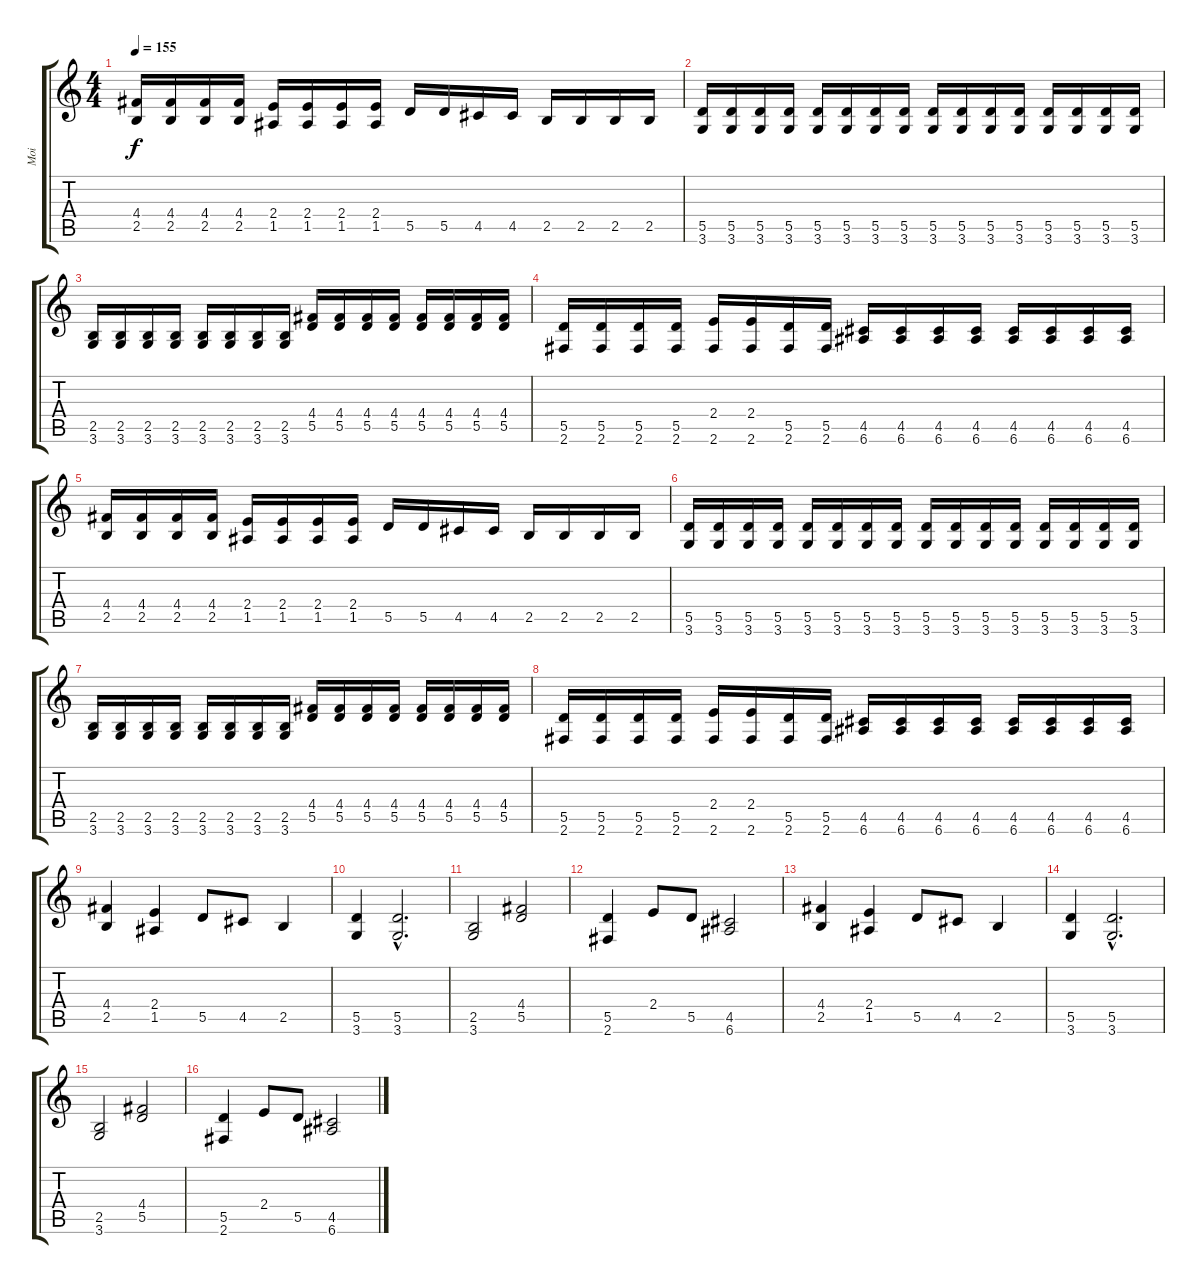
\track ("Moi" "Moi") {instrument distortionguitar}
\staff {score tabs}
\tuning (E4 B3 G3 D3 A2 E2) {hide}
\ts (4 4)
\tempo 155
\clef g2
\ks c
(4.4 2.5).16{dy f} (4.4 2.5).16 (4.4 2.5).16 (4.4 2.5).16 (2.4 1.5).16 (2.4 1.5).16 (2.4 1.5).16 (2.4 1.5).16 5.5.16 5.5.16 4.5.16 4.5.16 2.5.16 2.5.16 2.5.16 2.5.16 |
(5.5 3.6).16 (5.5 3.6).16 (5.5 3.6).16 (5.5 3.6).16 (5.5 3.6).16 (5.5 3.6).16 (5.5 3.6).16 (5.5 3.6).16 (5.5 3.6).16 (5.5 3.6).16 (5.5 3.6).16 (5.5 3.6).16 (5.5 3.6).16 (5.5 3.6).16 (5.5 3.6).16 (5.5 3.6).16 |
(2.5 3.6).16 (2.5 3.6).16 (2.5 3.6).16 (2.5 3.6).16 (2.5 3.6).16 (2.5 3.6).16 (2.5 3.6).16 (2.5 3.6).16 (4.4 5.5).16 (4.4 5.5).16 (4.4 5.5).16 (4.4 5.5).16 (4.4 5.5).16 (4.4 5.5).16 (4.4 5.5).16 (4.4 5.5).16 |
(5.5 2.6).16 (5.5 2.6).16 (5.5 2.6).16 (5.5 2.6).16 (2.4 2.6).16 (2.4 2.6).16 (5.5 2.6).16 (5.5 2.6).16 (4.5 6.6).16 (4.5 6.6).16 (4.5 6.6).16 (4.5 6.6).16 (4.5 6.6).16 (4.5 6.6).16 (4.5 6.6).16 (4.5 6.6).16 |
(4.4 2.5).16 (4.4 2.5).16 (4.4 2.5).16 (4.4 2.5).16 (2.4 1.5).16 (2.4 1.5).16 (2.4 1.5).16 (2.4 1.5).16 5.5.16 5.5.16 4.5.16 4.5.16 2.5.16 2.5.16 2.5.16 2.5.16 |
(5.5 3.6).16 (5.5 3.6).16 (5.5 3.6).16 (5.5 3.6).16 (5.5 3.6).16 (5.5 3.6).16 (5.5 3.6).16 (5.5 3.6).16 (5.5 3.6).16 (5.5 3.6).16 (5.5 3.6).16 (5.5 3.6).16 (5.5 3.6).16 (5.5 3.6).16 (5.5 3.6).16 (5.5 3.6).16 |
(2.5 3.6).16 (2.5 3.6).16 (2.5 3.6).16 (2.5 3.6).16 (2.5 3.6).16 (2.5 3.6).16 (2.5 3.6).16 (2.5 3.6).16 (4.4 5.5).16 (4.4 5.5).16 (4.4 5.5).16 (4.4 5.5).16 (4.4 5.5).16 (4.4 5.5).16 (4.4 5.5).16 (4.4 5.5).16 |
(5.5 2.6).16 (5.5 2.6).16 (5.5 2.6).16 (5.5 2.6).16 (2.4 2.6).16 (2.4 2.6).16 (5.5 2.6).16 (5.5 2.6).16 (4.5 6.6).16 (4.5 6.6).16 (4.5 6.6).16 (4.5 6.6).16 (4.5 6.6).16 (4.5 6.6).16 (4.5 6.6).16 (4.5 6.6).16 |
(4.4 2.5).4 (2.4 1.5).4 5.5.8 4.5.8 2.5.4 |
(5.5 3.6).4 (5.5{hac} 3.6{hac}).2{d} |
(2.5 3.6).2 (4.4 5.5).2 |
(5.5 2.6).4 2.4.8 5.5.8 (4.5 6.6).2 |
(4.4 2.5).4 (2.4 1.5).4 5.5.8 4.5.8 2.5.4 |
(5.5 3.6).4 (5.5{hac} 3.6{hac}).2{d} |
(2.5 3.6).2 (4.4 5.5).2 |
(5.5 2.6).4 2.4.8 5.5.8 (4.5 6.6).2
